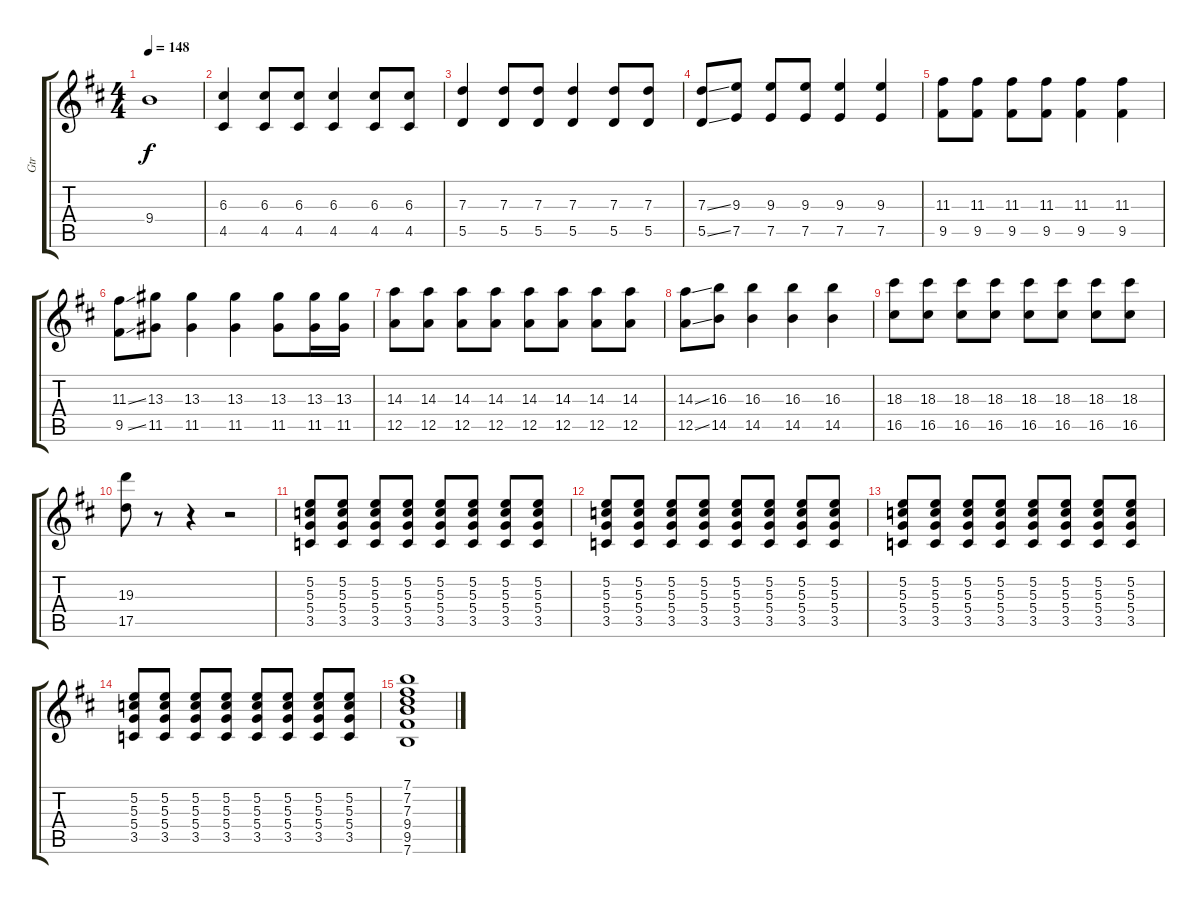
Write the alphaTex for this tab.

\track ("Gtr" "Gtr") {instrument distortionguitar}
\staff {score tabs}
\tuning (E4 B3 G3 D3 A2 E2) {hide}
\ts (4 4)
\tempo 148
\clef g2
\ks d
9.4{t}.1{dy f} |
(6.3 4.5).4 (6.3 4.5).8 (6.3 4.5).8 (6.3 4.5).4 (6.3 4.5).8 (6.3 4.5).8 |
(7.3 5.5).4 (7.3 5.5).8 (7.3 5.5).8 (7.3 5.5).4 (7.3 5.5).8 (7.3 5.5).8 |
(7.3{ss} 5.5{ss}).8 (9.3 7.5).8 (9.3 7.5).8 (9.3 7.5).8 (9.3 7.5).4 (9.3 7.5).4 |
(11.3 9.5).8 (11.3 9.5).8 (11.3 9.5).8 (11.3 9.5).8 (11.3 9.5).4 (11.3 9.5).4 |
(11.3{ss} 9.5{ss}).8 (13.3 11.5).8 (13.3 11.5).4 (13.3 11.5).4 (13.3 11.5).8 (13.3 11.5).16 (13.3 11.5).16 |
(14.3 12.5).8 (14.3 12.5).8 (14.3 12.5).8 (14.3 12.5).8 (14.3 12.5).8 (14.3 12.5).8 (14.3 12.5).8 (14.3 12.5).8 |
(14.3{ss} 12.5{ss}).8 (16.3 14.5).8 (16.3 14.5).4 (16.3 14.5).4 (16.3 14.5).4 |
(18.3 16.5).8 (18.3 16.5).8 (18.3 16.5).8 (18.3 16.5).8 (18.3 16.5).8 (18.3 16.5).8 (18.3 16.5).8 (18.3 16.5).8 |
(19.3 17.5).8 r.8 r.4 r.2 |
(5.2 5.3 5.4 3.5).8 (5.2 5.3 5.4 3.5).8 (5.2 5.3 5.4 3.5).8 (5.2 5.3 5.4 3.5).8 (5.2 5.3 5.4 3.5).8 (5.2 5.3 5.4 3.5).8 (5.2 5.3 5.4 3.5).8 (5.2 5.3 5.4 3.5).8 |
(5.2 5.3 5.4 3.5).8 (5.2 5.3 5.4 3.5).8 (5.2 5.3 5.4 3.5).8 (5.2 5.3 5.4 3.5).8 (5.2 5.3 5.4 3.5).8 (5.2 5.3 5.4 3.5).8 (5.2 5.3 5.4 3.5).8 (5.2 5.3 5.4 3.5).8 |
(5.2 5.3 5.4 3.5).8 (5.2 5.3 5.4 3.5).8 (5.2 5.3 5.4 3.5).8 (5.2 5.3 5.4 3.5).8 (5.2 5.3 5.4 3.5).8 (5.2 5.3 5.4 3.5).8 (5.2 5.3 5.4 3.5).8 (5.2 5.3 5.4 3.5).8 |
(5.2 5.3 5.4 3.5).8 (5.2 5.3 5.4 3.5).8 (5.2 5.3 5.4 3.5).8 (5.2 5.3 5.4 3.5).8 (5.2 5.3 5.4 3.5).8 (5.2 5.3 5.4 3.5).8 (5.2 5.3 5.4 3.5).8 (5.2 5.3 5.4 3.5).8 |
(7.1 7.2 7.3 9.4 9.5 7.6).1
